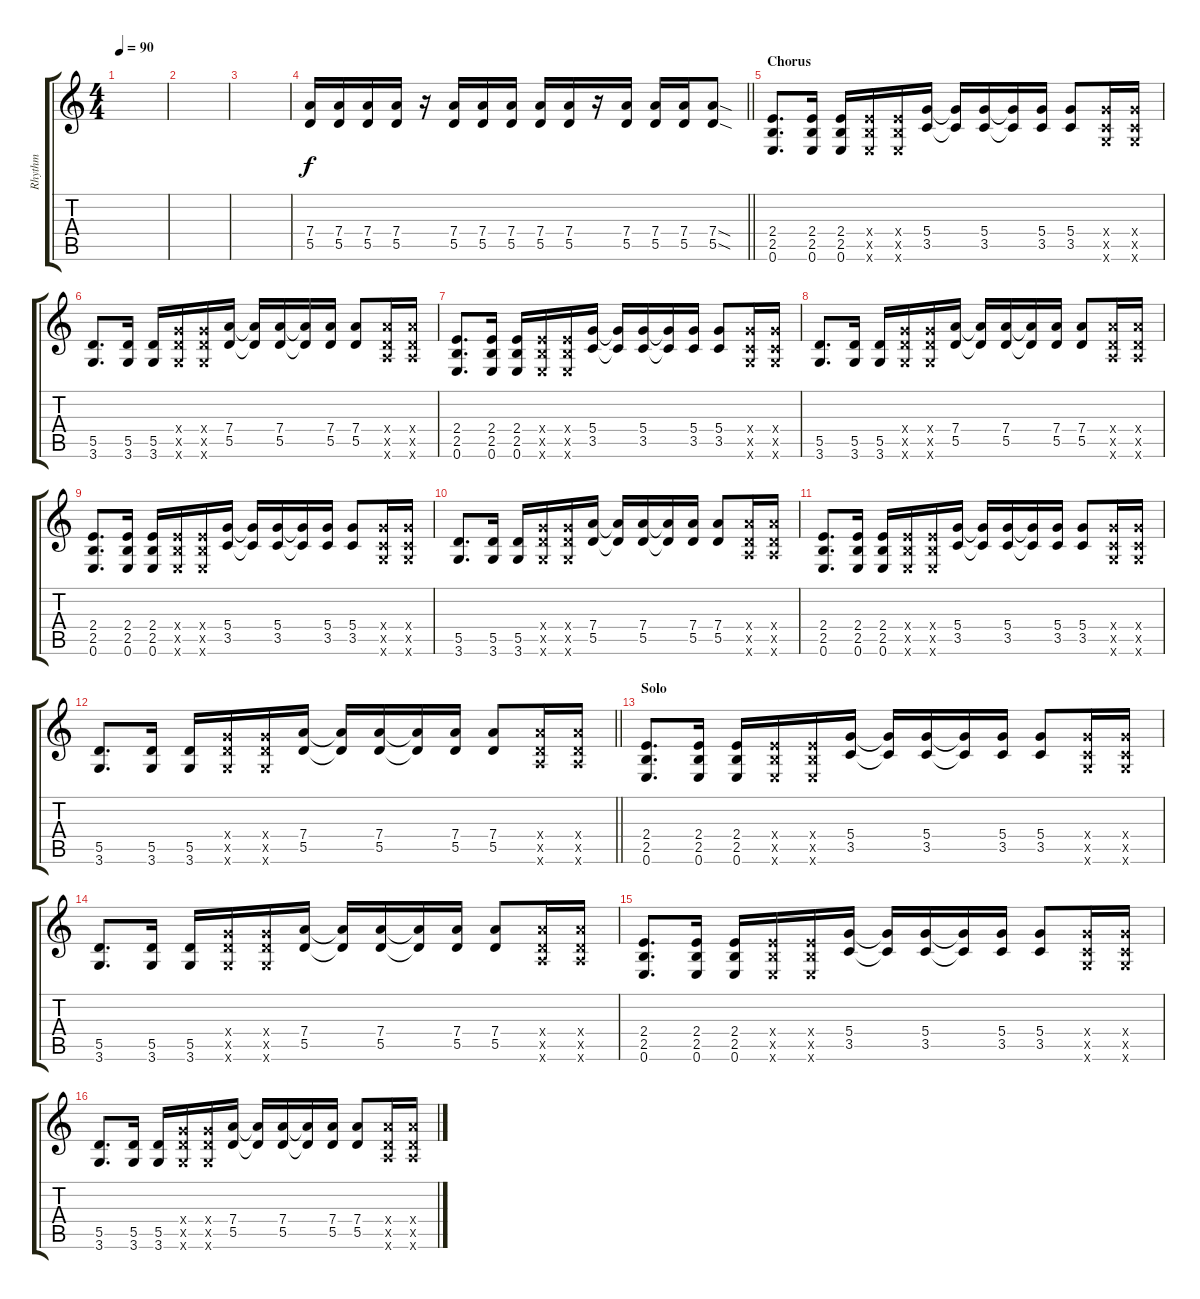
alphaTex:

\track ("Rhythm" "Rhythm") {instrument distortionguitar}
\staff {score tabs}
\tuning (E4 B3 G3 D3 A2 E2) {hide}
\ts (4 4)
\tempo 90
\clef g2
\ks c
|
|
|
\barLineRight lightlight
(7.4 5.5).16 (7.4 5.5).16 (7.4 5.5).16 (7.4 5.5).16 r.16 (7.4 5.5).16 (7.4 5.5).16 (7.4 5.5).16 (7.4 5.5).16 (7.4 5.5).16 r.16 (7.4 5.5).16 (7.4 5.5).16 (7.4 5.5).16 (7.4{sod} 5.5{sod}).8 |
\section ("" "Chorus")
(2.4 2.5 0.6).8{d} (2.4 2.5 0.6).16 (2.4 2.5 0.6).16 (2.4{x} 2.5{x} 0.6{x}).16 (2.4{x} 2.5{x} 0.6{x}).16 (5.4 3.5).16 (5.4{t} 3.5{t}).16 (5.4 3.5).16 (5.4{t} 3.5{t}).16 (5.4 3.5).16 (5.4 3.5).8 (5.4{x} 3.5{x} 3.6{x}).16 (5.4{x} 3.5{x} 3.6{x}).16 |
(5.5 3.6).8{d} (5.5 3.6).16 (5.5 3.6).16 (5.4{x} 5.5{x} 3.6{x}).16 (5.4{x} 5.5{x} 3.6{x}).16 (7.4 5.5).16 (7.4{t} 5.5{t}).16 (7.4 5.5).16 (7.4{t} 5.5{t}).16 (7.4 5.5).16 (7.4 5.5).8 (7.4{x} 5.5{x} 5.6{x}).16 (7.4{x} 5.5{x} 5.6{x}).16 |
(2.4 2.5 0.6).8{d} (2.4 2.5 0.6).16 (2.4 2.5 0.6).16 (2.4{x} 2.5{x} 0.6{x}).16 (2.4{x} 2.5{x} 0.6{x}).16 (5.4 3.5).16 (5.4{t} 3.5{t}).16 (5.4 3.5).16 (5.4{t} 3.5{t}).16 (5.4 3.5).16 (5.4 3.5).8 (5.4{x} 3.5{x} 3.6{x}).16 (5.4{x} 3.5{x} 3.6{x}).16 |
(5.5 3.6).8{d} (5.5 3.6).16 (5.5 3.6).16 (5.4{x} 5.5{x} 3.6{x}).16 (5.4{x} 5.5{x} 3.6{x}).16 (7.4 5.5).16 (7.4{t} 5.5{t}).16 (7.4 5.5).16 (7.4{t} 5.5{t}).16 (7.4 5.5).16 (7.4 5.5).8 (7.4{x} 5.5{x} 5.6{x}).16 (7.4{x} 5.5{x} 5.6{x}).16 |
(2.4 2.5 0.6).8{d} (2.4 2.5 0.6).16 (2.4 2.5 0.6).16 (2.4{x} 2.5{x} 0.6{x}).16 (2.4{x} 2.5{x} 0.6{x}).16 (5.4 3.5).16 (5.4{t} 3.5{t}).16 (5.4 3.5).16 (5.4{t} 3.5{t}).16 (5.4 3.5).16 (5.4 3.5).8 (5.4{x} 3.5{x} 3.6{x}).16 (5.4{x} 3.5{x} 3.6{x}).16 |
(5.5 3.6).8{d} (5.5 3.6).16 (5.5 3.6).16 (5.4{x} 5.5{x} 3.6{x}).16 (5.4{x} 5.5{x} 3.6{x}).16 (7.4 5.5).16 (7.4{t} 5.5{t}).16 (7.4 5.5).16 (7.4{t} 5.5{t}).16 (7.4 5.5).16 (7.4 5.5).8 (7.4{x} 5.5{x} 5.6{x}).16 (7.4{x} 5.5{x} 5.6{x}).16 |
(2.4 2.5 0.6).8{d} (2.4 2.5 0.6).16 (2.4 2.5 0.6).16 (2.4{x} 2.5{x} 0.6{x}).16 (2.4{x} 2.5{x} 0.6{x}).16 (5.4 3.5).16 (5.4{t} 3.5{t}).16 (5.4 3.5).16 (5.4{t} 3.5{t}).16 (5.4 3.5).16 (5.4 3.5).8 (5.4{x} 3.5{x} 3.6{x}).16 (5.4{x} 3.5{x} 3.6{x}).16 |
\barLineRight lightlight
(5.5 3.6).8{d} (5.5 3.6).16 (5.5 3.6).16 (5.4{x} 5.5{x} 3.6{x}).16 (5.4{x} 5.5{x} 3.6{x}).16 (7.4 5.5).16 (7.4{t} 5.5{t}).16 (7.4 5.5).16 (7.4{t} 5.5{t}).16 (7.4 5.5).16 (7.4 5.5).8 (7.4{x} 5.5{x} 5.6{x}).16 (7.4{x} 5.5{x} 5.6{x}).16 |
\section ("" "Solo")
(2.4 2.5 0.6).8{d} (2.4 2.5 0.6).16 (2.4 2.5 0.6).16 (2.4{x} 2.5{x} 0.6{x}).16 (2.4{x} 2.5{x} 0.6{x}).16 (5.4 3.5).16 (5.4{t} 3.5{t}).16 (5.4 3.5).16 (5.4{t} 3.5{t}).16 (5.4 3.5).16 (5.4 3.5).8 (5.4{x} 3.5{x} 3.6{x}).16 (5.4{x} 3.5{x} 3.6{x}).16 |
(5.5 3.6).8{d} (5.5 3.6).16 (5.5 3.6).16 (5.4{x} 5.5{x} 3.6{x}).16 (5.4{x} 5.5{x} 3.6{x}).16 (7.4 5.5).16 (7.4{t} 5.5{t}).16 (7.4 5.5).16 (7.4{t} 5.5{t}).16 (7.4 5.5).16 (7.4 5.5).8 (7.4{x} 5.5{x} 5.6{x}).16 (7.4{x} 5.5{x} 5.6{x}).16 |
(2.4 2.5 0.6).8{d} (2.4 2.5 0.6).16 (2.4 2.5 0.6).16 (2.4{x} 2.5{x} 0.6{x}).16 (2.4{x} 2.5{x} 0.6{x}).16 (5.4 3.5).16 (5.4{t} 3.5{t}).16 (5.4 3.5).16 (5.4{t} 3.5{t}).16 (5.4 3.5).16 (5.4 3.5).8 (5.4{x} 3.5{x} 3.6{x}).16 (5.4{x} 3.5{x} 3.6{x}).16 |
(5.5 3.6).8{d} (5.5 3.6).16 (5.5 3.6).16 (5.4{x} 5.5{x} 3.6{x}).16 (5.4{x} 5.5{x} 3.6{x}).16 (7.4 5.5).16 (7.4{t} 5.5{t}).16 (7.4 5.5).16 (7.4{t} 5.5{t}).16 (7.4 5.5).16 (7.4 5.5).8 (7.4{x} 5.5{x} 5.6{x}).16 (7.4{x} 5.5{x} 5.6{x}).16
